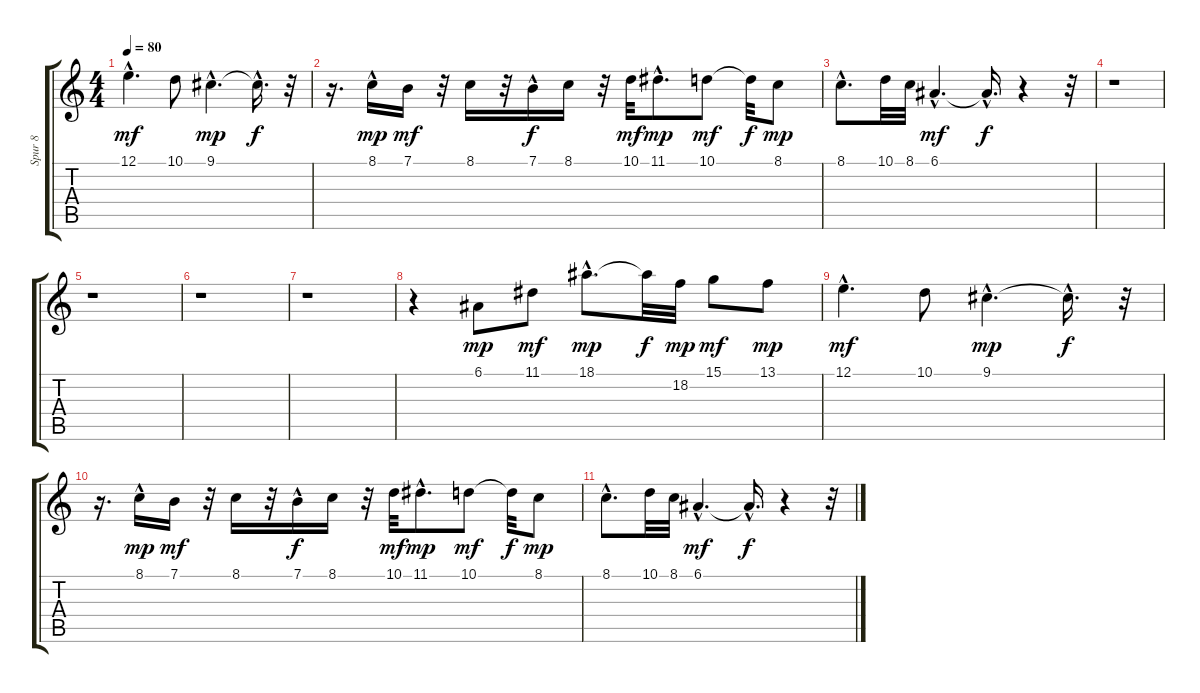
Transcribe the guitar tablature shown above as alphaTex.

\track ("Spur 8" "Spur 8") {instrument electricgrandpiano}
\staff {score tabs}
\tuning (E4 B3 G3 D3 A2 E2) {hide}
\ts (4 4)
\tempo 80
\clef g2
\ks c
12.1{hac}.4{d dy mf} 10.1.8 9.1{hac}.4{d dy mp} 9.1{hac t}.16{d dy f} r.32 |
r.16{d} 8.1{hac}.16{dy mp} 7.1.16{dy mf} r.32 8.1.16 r.32 7.1{hac}.16{dy f} 8.1.16 r.32 10.1.32{dy mf} 11.1{hac}.8{d dy mp} 10.1.8{dy mf} 10.1{t}.32{dy f} 8.1.8{dy mp} |
8.1{hac}.8{d} 10.1.32 8.1.32 6.1{hac}.4{d dy mf} 6.1{hac t}.16{d dy f} r.4 r.32 |
r.1 |
r.1 |
r.1 |
r.1 |
r.4 6.1.8{dy mp} 11.1.8{dy mf} 18.1{hac}.8{d dy mp} 18.1{t}.32{dy f} 18.2.32{dy mp} 15.1.8{dy mf} 13.1.8{dy mp} |
12.1{hac}.4{d dy mf} 10.1.8 9.1{hac}.4{d dy mp} 9.1{hac t}.16{d dy f} r.32 |
r.16{d} 8.1{hac}.16{dy mp} 7.1.16{dy mf} r.32 8.1.16 r.32 7.1{hac}.16{dy f} 8.1.16 r.32 10.1.32{dy mf} 11.1{hac}.8{d dy mp} 10.1.8{dy mf} 10.1{t}.32{dy f} 8.1.8{dy mp} |
8.1{hac}.8{d} 10.1.32 8.1.32 6.1{hac}.4{d dy mf} 6.1{hac t}.16{d dy f} r.4 r.32
